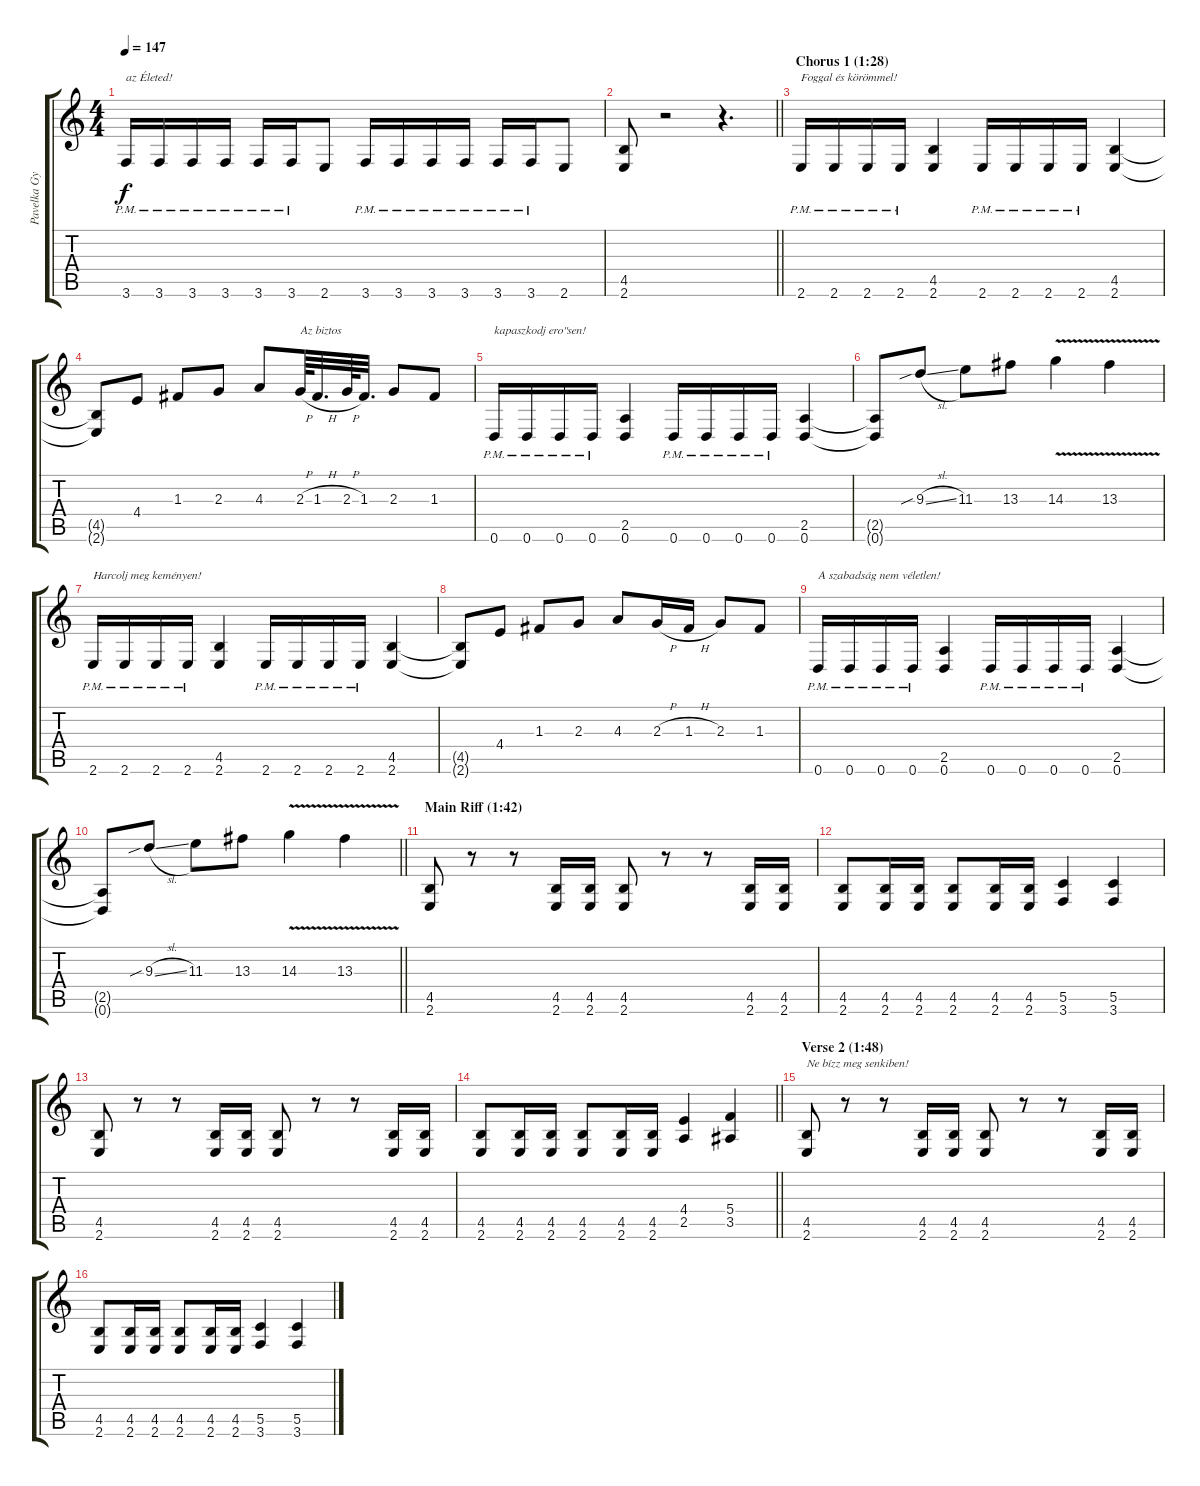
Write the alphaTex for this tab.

\track ("Pavelka Gyula [Guitar 1]" "Pavelka Gy") {instrument distortionguitar}
\staff {score tabs}
\tuning (D4 A3 F3 C3 G2 D2) {hide}
\ts (4 4)
\tempo 147
\clef g2
\ks c
3.6{pm}.16{txt "az Életed!" dy f} 3.6{pm}.16 3.6{pm}.16 3.6{pm}.16 3.6{pm}.16 3.6{pm}.16 2.6.8 3.6{pm}.16 3.6{pm}.16 3.6{pm}.16 3.6{pm}.16 3.6{pm}.16 3.6{pm}.16 2.6.8 |
\barLineRight lightlight
(4.5 2.6).8 r.2 r.4{d} |
\section ("" "Chorus 1 (1:28)")
2.6{pm}.16{txt "Foggal és körömmel!"} 2.6{pm}.16 2.6{pm}.16 2.6{pm}.16 (4.5 2.6).4 2.6{pm}.16 2.6{pm}.16 2.6{pm}.16 2.6{pm}.16 (4.5 2.6).4 |
(4.5{t} 2.6{t}).8 4.4.8 1.3.8 2.3.8 4.3.8 2.3{h}.64{txt "Az biztos"} 1.3{h}.32{d} 2.3{h}.64 1.3.32{d} 2.3.8 1.3.8 |
0.6{pm}.16{txt "kapaszkodj ero\"sen!"} 0.6{pm}.16 0.6{pm}.16 0.6{pm}.16 (2.5 0.6).4 0.6{pm}.16 0.6{pm}.16 0.6{pm}.16 0.6{pm}.16 (2.5 0.6).4 |
(2.5{t} 0.6{t}).8 9.3{sib sl}.8 11.3.8 13.3.8 14.3{v}.4 13.3{v}.4 |
2.6{pm}.16{txt "Harcolj meg keményen!"} 2.6{pm}.16 2.6{pm}.16 2.6{pm}.16 (4.5 2.6).4 2.6{pm}.16 2.6{pm}.16 2.6{pm}.16 2.6{pm}.16 (4.5 2.6).4 |
(4.5{t} 2.6{t}).8 4.4.8 1.3.8 2.3.8 4.3.8 2.3{h}.16 1.3{h}.16 2.3.8 1.3.8 |
0.6{pm}.16{txt "A szabadság nem véletlen!"} 0.6{pm}.16 0.6{pm}.16 0.6{pm}.16 (2.5 0.6).4 0.6{pm}.16 0.6{pm}.16 0.6{pm}.16 0.6{pm}.16 (2.5 0.6).4 |
\barLineRight lightlight
(2.5{t} 0.6{t}).8 9.3{sib sl}.8 11.3.8 13.3.8 14.3{v}.4 13.3{v}.4 |
\section ("" "Main Riff (1:42)")
(4.5 2.6).8 r.8 r.8 (4.5 2.6).16 (4.5 2.6).16 (4.5 2.6).8 r.8 r.8 (4.5 2.6).16 (4.5 2.6).16 |
(4.5 2.6).8 (4.5 2.6).16 (4.5 2.6).16 (4.5 2.6).8 (4.5 2.6).16 (4.5 2.6).16 (5.5 3.6).4 (5.5 3.6).4 |
(4.5 2.6).8 r.8 r.8 (4.5 2.6).16 (4.5 2.6).16 (4.5 2.6).8 r.8 r.8 (4.5 2.6).16 (4.5 2.6).16 |
\barLineRight lightlight
(4.5 2.6).8 (4.5 2.6).16 (4.5 2.6).16 (4.5 2.6).8 (4.5 2.6).16 (4.5 2.6).16 (4.4 2.5).4 (5.4 3.5).4 |
\section ("" "Verse 2 (1:48)")
(4.5 2.6).8{txt "Ne bízz meg senkiben!"} r.8 r.8 (4.5 2.6).16 (4.5 2.6).16 (4.5 2.6).8 r.8 r.8 (4.5 2.6).16 (4.5 2.6).16 |
(4.5 2.6).8 (4.5 2.6).16 (4.5 2.6).16 (4.5 2.6).8 (4.5 2.6).16 (4.5 2.6).16 (5.5 3.6).4 (5.5 3.6).4
